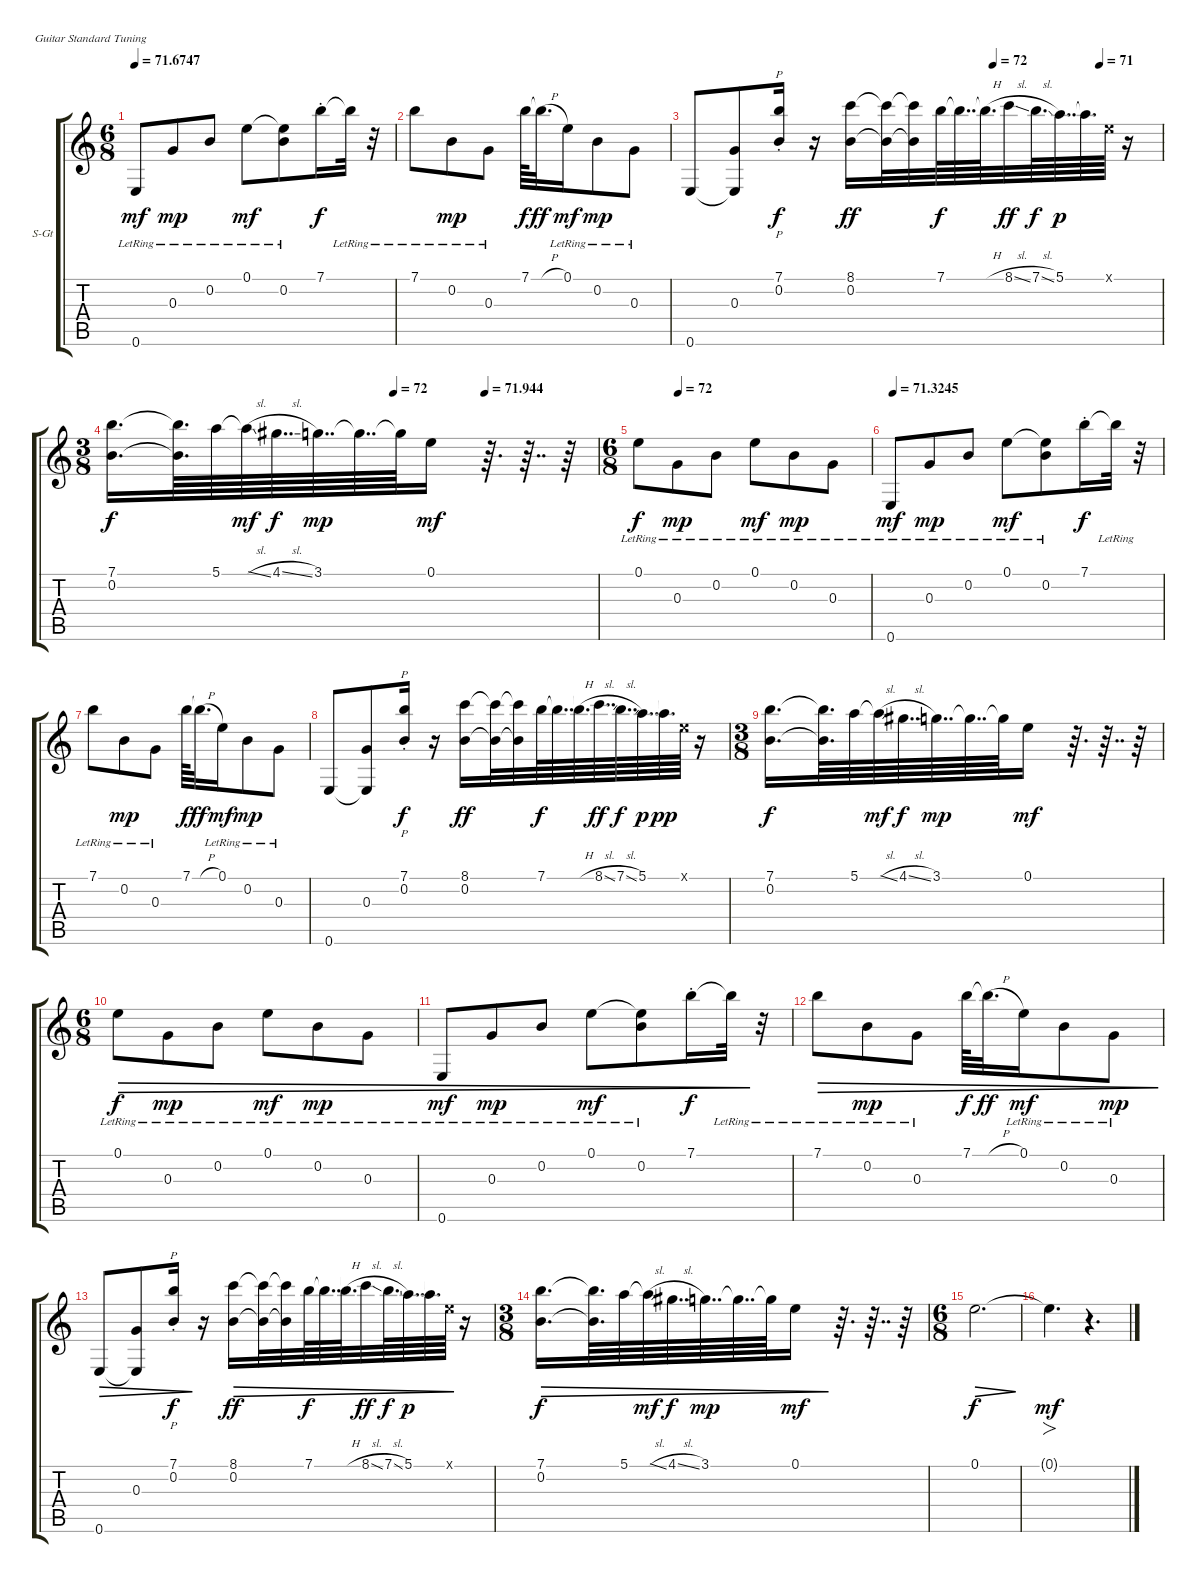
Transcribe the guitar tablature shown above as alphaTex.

\bracketExtendMode groupsimilarinstruments
\firstSystemTrackNameOrientation horizontal
\otherSystemsTrackNameOrientation horizontal
\track ("Acoustic clean 1" "S-Gt") {instrument acousticguitarsteel}
\staff {score tabs}
\tuning (E4 B3 G3 D3 A2 E2)
\ts (6 8)
\tempo
71.6747
\accidentals auto
\clef g2
\ottava regular
\simile none
\scale
0.235219
\ks c
0.6{lr}.8{dy mf} 0.3{lr}.8{dy mp} 0.2{lr}.8 0.1{lr}.8{dy mf} (0.2{lr} 0.1{lr t}).8 7.1{st}.16{dy f} 7.1{lr t}.32 r.32 |
\scale
0.322216 7.1{lr}.8 0.2{lr}.8{dy mp} 0.3{lr}.8 7.1.64{dy f} 7.1{h t}.32{d dy ff} 0.1{lr}.16{dy mf} 0.2{lr}.8{dy mp} 0.3{lr}.8 |
\tempo (72 0.64375)
\tempo (71 0.86875)
\scale
0.322002 0.6.8 (0.3 0.6{t}).8 (7.1{st} 0.2{st}).16{p dy f} r.16 (8.1 0.2).16{dy ff} (8.1{t} 0.2{t}).32 (8.1{t} 0.2{t}).32 7.1.64{dy f} 7.1{t}.64{dd} 7.1{h t}.64{d} 8.1{sl}.32{dy ff} 7.1{sl}.64{d dy f} 5.1.64{dd dy p} 5.1{t}.64{d} 0.1{x}.64 r.16 |
\ts (3 8)
\beaming (8 3)
\tempo (72 0.58125)
\tempo (71.944 0.76875)
\scale
0.35605 (7.1 0.2).16{d dy f} (7.1{t} 0.2{t}).64{d} 5.1.64 5.1{sl t}.64{dy mf} 4.1{sl}.64{dd dy f} 3.1.64{dd dy mp} 3.1{t}.64{dd} 3.1{t}.64 0.1.16{dy mf} r.64{d} r.64{dd} r.64 |
\ts (6 8)
\beaming (8 3 3)
\tempo (72 0.175)
0.1{lr}.8{dy f} 0.3{lr}.8{dy mp} 0.2{lr}.8 0.1{lr}.8{dy mf} 0.2{lr}.8{dy mp} 0.3{lr}.8 |
\tempo (71.3245 0.0125)
0.6{lr}.8{dy mf} 0.3{lr}.8{dy mp} 0.2{lr}.8 0.1{lr}.8{dy mf} (0.2{lr} 0.1{lr t}).8 7.1{st}.16{dy f} 7.1{lr t}.32 r.32 |
7.1{lr}.8 0.2{lr}.8{dy mp} 0.3{lr}.8 7.1.64{dy f} 7.1{h t}.32{d dy ff} 0.1{lr}.16{dy mf} 0.2{lr}.8{dy mp} 0.3{lr}.8 |
\scale
0.430498 0.6.8 (0.3 0.6{t}).8 (7.1{st} 0.2{st}).16{p dy f} r.16 (8.1 0.2).16{dy ff} (8.1{t} 0.2{t}).32 (8.1{t} 0.2{t}).32 7.1.64{dy f} 7.1{t}.64{dd} 7.1{h t}.64{d} 8.1{sl}.64{dd dy ff} 7.1{sl}.64{dd dy f} 5.1.64{dd dy p} 5.1{t}.64{d dy pp} 0.1{x}.64 r.16 |
\ts (3 8)
\beaming (8 3)
\scale
0.359155 (7.1 0.2).16{d dy f} (7.1{t} 0.2{t}).64{d} 5.1.64 5.1{sl t}.64{dy mf} 4.1{sl}.64{dd dy f} 3.1.64{dd dy mp} 3.1{t}.64{dd} 3.1{t}.64 0.1.16{dy mf} r.64{d} r.64{dd} r.64 |
\ts (6 8)
\beaming (8 3 3)
\scale
0.209176 0.1{lr}.8{dec dy f} 0.3{lr}.8{dec dy mp} 0.2{lr}.8{dec} 0.1{lr}.8{dec dy mf} 0.2{lr}.8{dec dy mp} 0.3{lr}.8{dec} |
\scale
0.286686 0.6{lr}.8{dec dy mf} 0.3{lr}.8{dec dy mp} 0.2{lr}.8{dec} 0.1{lr}.8{dec dy mf} (0.2{lr} 0.1{lr t}).8{dec} 7.1{st}.16{dec dy f} 7.1{lr t}.32{dec} r.32 |
\scale
0.310761 7.1{lr}.8{dec} 0.2{lr}.8{dec dy mp} 0.3{lr}.8{dec} 7.1.64{dec dy f} 7.1{h t}.32{d dec dy ff} 0.1{lr}.16{dec dy mf} 0.2{lr}.8{dec} 0.3{lr}.8{dec dy mp} |
\scale
0.403257 0.6.8{dec} (0.3 0.6{t}).8{dec} (7.1{st} 0.2{st}).16{p dec dy f} r.16 (8.1 0.2).16{dec dy ff} (8.1{t} 0.2{t}).32{dec} (8.1{t} 0.2{t}).32{dec} 7.1.64{dec dy f} 7.1{t}.64{dd dec} 7.1{h t}.64{d dec} 8.1{sl}.32{dec dy ff} 7.1{sl}.64{d dec dy f} 5.1.64{dd dec dy p} 5.1{t}.64{d dec} 0.1{x}.64{dec} r.16 |
\ts (3 8)
\scale
0.515249 (7.1 0.2).16{d dec dy f} (7.1{t} 0.2{t}).64{d dec} 5.1.64{dec} 5.1{sl t}.64{dec dy mf} 4.1{sl}.64{dd dec dy f} 3.1.64{dd dec dy mp} 3.1{t}.64{dd dec} 3.1{t}.64{dec} 0.1.16{dec dy mf} r.64{d} r.64{dd} r.64 |
\ts (6 8)
\scale
0.277707 0.1.2{d dec dy f} |
0.1{t}.4{fo d dy mf} r.4{d}
